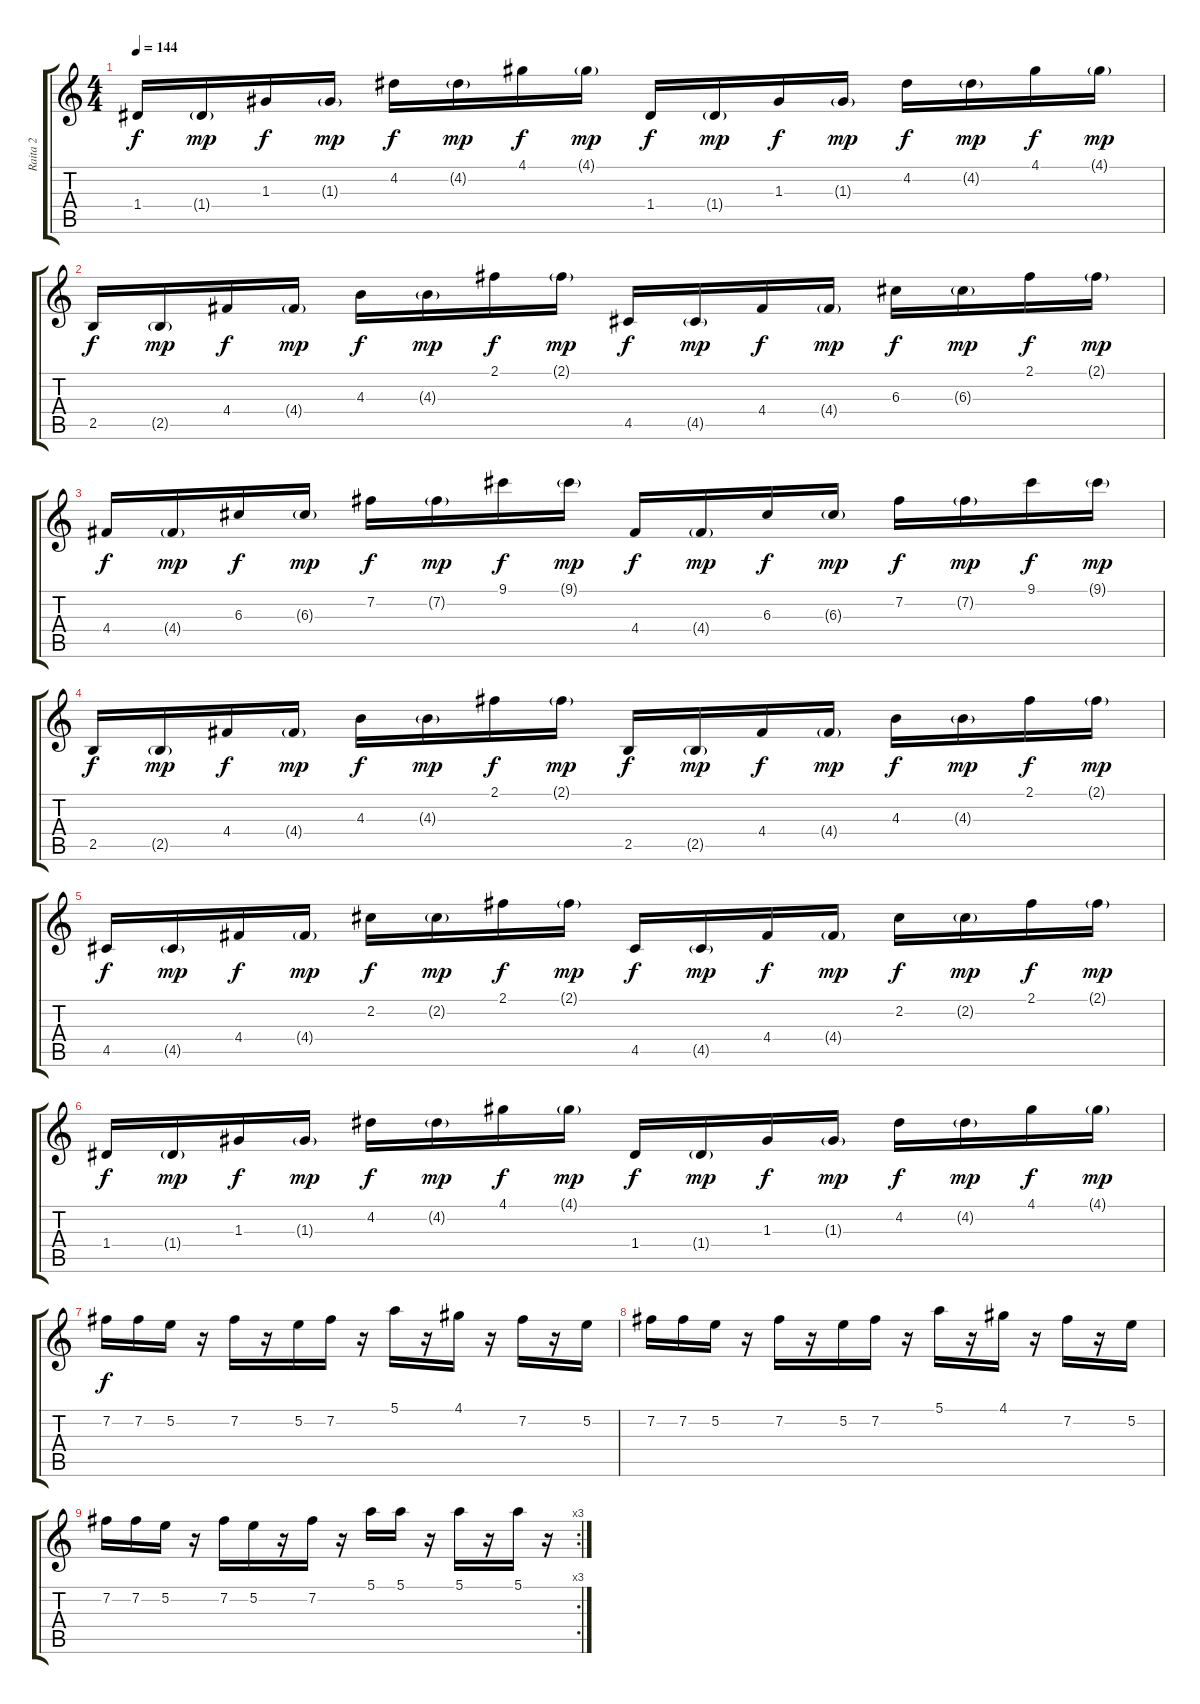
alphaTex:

\track ("Raita 2" "Raita 2") {instrument acousticguitarsteel}
\staff {score tabs}
\tuning (E4 B3 G3 D3 A2 E2) {hide}
\ts (4 4)
\tempo 144
\clef g2
\ks c
1.4.16{dy f} 1.4{g}.16{dy mp} 1.3.16{dy f} 1.3{g}.16{dy mp} 4.2.16{dy f} 4.2{g}.16{dy mp} 4.1.16{dy f} 4.1{g}.16{dy mp} 1.4.16{dy f} 1.4{g}.16{dy mp} 1.3.16{dy f} 1.3{g}.16{dy mp} 4.2.16{dy f} 4.2{g}.16{dy mp} 4.1.16{dy f} 4.1{g}.16{dy mp} |
2.5.16{dy f} 2.5{g}.16{dy mp} 4.4.16{dy f} 4.4{g}.16{dy mp} 4.3.16{dy f} 4.3{g}.16{dy mp} 2.1.16{dy f} 2.1{g}.16{dy mp} 4.5.16{dy f} 4.5{g}.16{dy mp} 4.4.16{dy f} 4.4{g}.16{dy mp} 6.3.16{dy f} 6.3{g}.16{dy mp} 2.1.16{dy f} 2.1{g}.16{dy mp} |
4.4.16{dy f} 4.4{g}.16{dy mp} 6.3.16{dy f} 6.3{g}.16{dy mp} 7.2.16{dy f} 7.2{g}.16{dy mp} 9.1.16{dy f} 9.1{g}.16{dy mp} 4.4.16{dy f} 4.4{g}.16{dy mp} 6.3.16{dy f} 6.3{g}.16{dy mp} 7.2.16{dy f} 7.2{g}.16{dy mp} 9.1.16{dy f} 9.1{g}.16{dy mp} |
2.5.16{dy f} 2.5{g}.16{dy mp} 4.4.16{dy f} 4.4{g}.16{dy mp} 4.3.16{dy f} 4.3{g}.16{dy mp} 2.1.16{dy f} 2.1{g}.16{dy mp} 2.5.16{dy f} 2.5{g}.16{dy mp} 4.4.16{dy f} 4.4{g}.16{dy mp} 4.3.16{dy f} 4.3{g}.16{dy mp} 2.1.16{dy f} 2.1{g}.16{dy mp} |
4.5.16{dy f} 4.5{g}.16{dy mp} 4.4.16{dy f} 4.4{g}.16{dy mp} 2.2.16{dy f} 2.2{g}.16{dy mp} 2.1.16{dy f} 2.1{g}.16{dy mp} 4.5.16{dy f} 4.5{g}.16{dy mp} 4.4.16{dy f} 4.4{g}.16{dy mp} 2.2.16{dy f} 2.2{g}.16{dy mp} 2.1.16{dy f} 2.1{g}.16{dy mp} |
1.4.16{dy f} 1.4{g}.16{dy mp} 1.3.16{dy f} 1.3{g}.16{dy mp} 4.2.16{dy f} 4.2{g}.16{dy mp} 4.1.16{dy f} 4.1{g}.16{dy mp} 1.4.16{dy f} 1.4{g}.16{dy mp} 1.3.16{dy f} 1.3{g}.16{dy mp} 4.2.16{dy f} 4.2{g}.16{dy mp} 4.1.16{dy f} 4.1{g}.16{dy mp} |
7.2.16{dy f} 7.2.16 5.2.16 r.16 7.2.16 r.16 5.2.16 7.2.16 r.16 5.1.16 r.16 4.1.16 r.16 7.2.16 r.16 5.2.16 |
7.2.16 7.2.16 5.2.16 r.16 7.2.16 r.16 5.2.16 7.2.16 r.16 5.1.16 r.16 4.1.16 r.16 7.2.16 r.16 5.2.16 |
\rc 3
7.2.16 7.2.16 5.2.16 r.16 7.2.16 5.2.16 r.16 7.2.16 r.16 5.1.16 5.1.16 r.16 5.1.16 r.16 5.1.16 r.16
